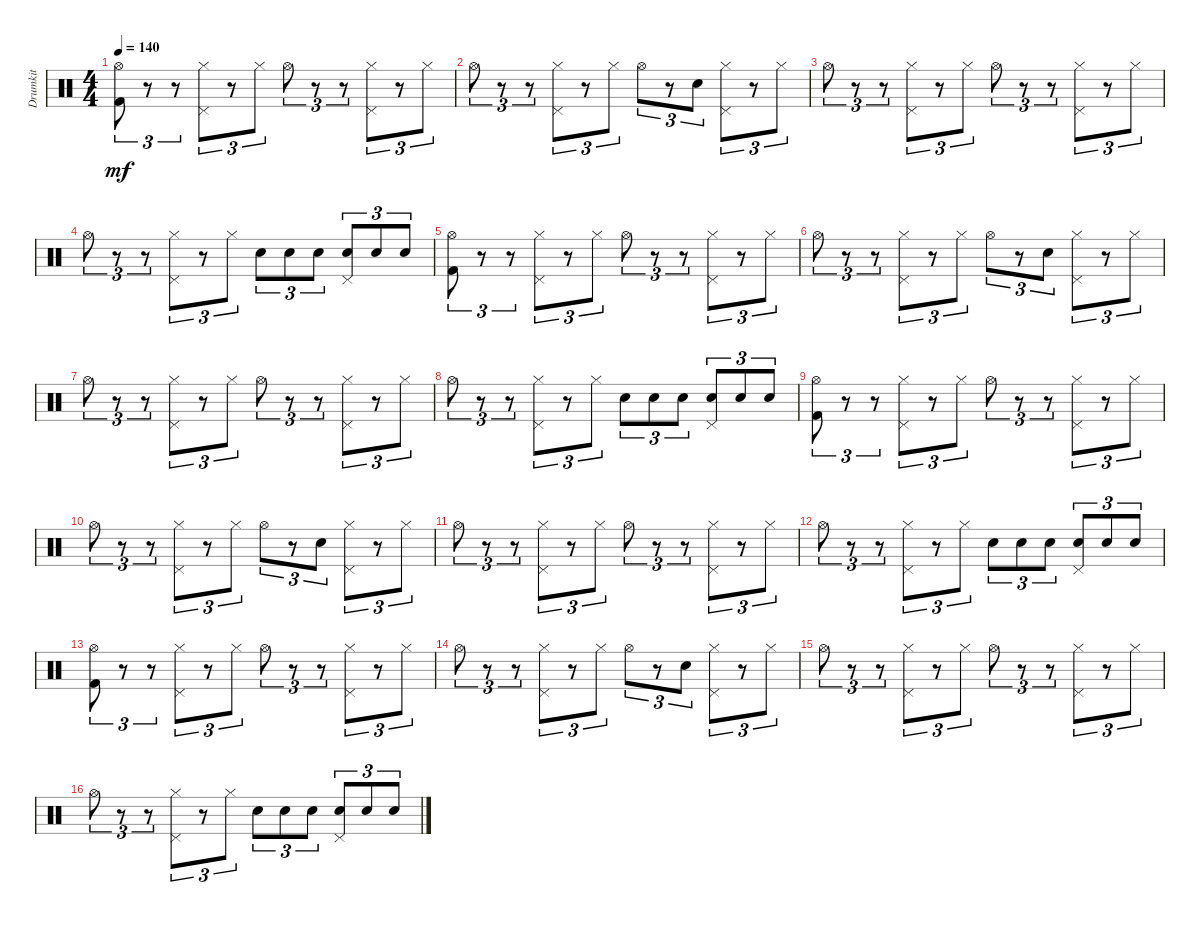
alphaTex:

\track ("Drumkit" "Drumkit") {instrument percussion}
\staff {score}
\articulation defaults
\ts (4 4)
\tempo 140
\clef neutral
\ks c
("Kick (hit) 2" "Hi-Hat (open)").8{tu (3 2) dy mf} r.8{tu (3 2)} r.8{tu (3 2)} ("Hi-Hat (closed)" "Pedal Hi-Hat (hit)").8{tu (3 2)} r.8{tu (3 2)} "Hi-Hat (closed)".8{tu (3 2)} "Hi-Hat (open)".8{tu (3 2)} r.8{tu (3 2)} r.8{tu (3 2)} ("Hi-Hat (closed)" "Pedal Hi-Hat (hit)").8{tu (3 2)} r.8{tu (3 2)} "Hi-Hat (closed)".8{tu (3 2)} |
"Hi-Hat (open)".8{tu (3 2)} r.8{tu (3 2)} r.8{tu (3 2)} ("Hi-Hat (closed)" "Pedal Hi-Hat (hit)").8{tu (3 2)} r.8{tu (3 2)} "Hi-Hat (closed)".8{tu (3 2)} "Hi-Hat (open)".8{tu (3 2)} r.8{tu (3 2)} "Snare (hit) 2".8{tu (3 2)} ("Hi-Hat (closed)" "Pedal Hi-Hat (hit)").8{tu (3 2)} r.8{tu (3 2)} "Hi-Hat (closed)".8{tu (3 2)} |
"Hi-Hat (open)".8{tu (3 2)} r.8{tu (3 2)} r.8{tu (3 2)} ("Hi-Hat (closed)" "Pedal Hi-Hat (hit)").8{tu (3 2)} r.8{tu (3 2)} "Hi-Hat (closed)".8{tu (3 2)} "Hi-Hat (open)".8{tu (3 2)} r.8{tu (3 2)} r.8{tu (3 2)} ("Hi-Hat (closed)" "Pedal Hi-Hat (hit)").8{tu (3 2)} r.8{tu (3 2)} "Hi-Hat (closed)".8{tu (3 2)} |
"Hi-Hat (open)".8{tu (3 2)} r.8{tu (3 2)} r.8{tu (3 2)} ("Hi-Hat (closed)" "Pedal Hi-Hat (hit)").8{tu (3 2)} r.8{tu (3 2)} "Hi-Hat (closed)".8{tu (3 2)} "Snare (hit) 2".8{tu (3 2)} "Snare (hit) 2".8{tu (3 2)} "Snare (hit) 2".8{tu (3 2)} ("Pedal Hi-Hat (hit)" "Snare (hit) 2").8{tu (3 2)} "Snare (hit) 2".8{tu (3 2)} "Snare (hit) 2".8{tu (3 2)} |
("Kick (hit) 2" "Hi-Hat (open)").8{tu (3 2)} r.8{tu (3 2)} r.8{tu (3 2)} ("Hi-Hat (closed)" "Pedal Hi-Hat (hit)").8{tu (3 2)} r.8{tu (3 2)} "Hi-Hat (closed)".8{tu (3 2)} "Hi-Hat (open)".8{tu (3 2)} r.8{tu (3 2)} r.8{tu (3 2)} ("Hi-Hat (closed)" "Pedal Hi-Hat (hit)").8{tu (3 2)} r.8{tu (3 2)} "Hi-Hat (closed)".8{tu (3 2)} |
"Hi-Hat (open)".8{tu (3 2)} r.8{tu (3 2)} r.8{tu (3 2)} ("Hi-Hat (closed)" "Pedal Hi-Hat (hit)").8{tu (3 2)} r.8{tu (3 2)} "Hi-Hat (closed)".8{tu (3 2)} "Hi-Hat (open)".8{tu (3 2)} r.8{tu (3 2)} "Snare (hit) 2".8{tu (3 2)} ("Hi-Hat (closed)" "Pedal Hi-Hat (hit)").8{tu (3 2)} r.8{tu (3 2)} "Hi-Hat (closed)".8{tu (3 2)} |
"Hi-Hat (open)".8{tu (3 2)} r.8{tu (3 2)} r.8{tu (3 2)} ("Hi-Hat (closed)" "Pedal Hi-Hat (hit)").8{tu (3 2)} r.8{tu (3 2)} "Hi-Hat (closed)".8{tu (3 2)} "Hi-Hat (open)".8{tu (3 2)} r.8{tu (3 2)} r.8{tu (3 2)} ("Hi-Hat (closed)" "Pedal Hi-Hat (hit)").8{tu (3 2)} r.8{tu (3 2)} "Hi-Hat (closed)".8{tu (3 2)} |
"Hi-Hat (open)".8{tu (3 2)} r.8{tu (3 2)} r.8{tu (3 2)} ("Hi-Hat (closed)" "Pedal Hi-Hat (hit)").8{tu (3 2)} r.8{tu (3 2)} "Hi-Hat (closed)".8{tu (3 2)} "Snare (hit) 2".8{tu (3 2)} "Snare (hit) 2".8{tu (3 2)} "Snare (hit) 2".8{tu (3 2)} ("Pedal Hi-Hat (hit)" "Snare (hit) 2").8{tu (3 2)} "Snare (hit) 2".8{tu (3 2)} "Snare (hit) 2".8{tu (3 2)} |
("Kick (hit) 2" "Hi-Hat (open)").8{tu (3 2)} r.8{tu (3 2)} r.8{tu (3 2)} ("Hi-Hat (closed)" "Pedal Hi-Hat (hit)").8{tu (3 2)} r.8{tu (3 2)} "Hi-Hat (closed)".8{tu (3 2)} "Hi-Hat (open)".8{tu (3 2)} r.8{tu (3 2)} r.8{tu (3 2)} ("Hi-Hat (closed)" "Pedal Hi-Hat (hit)").8{tu (3 2)} r.8{tu (3 2)} "Hi-Hat (closed)".8{tu (3 2)} |
"Hi-Hat (open)".8{tu (3 2)} r.8{tu (3 2)} r.8{tu (3 2)} ("Hi-Hat (closed)" "Pedal Hi-Hat (hit)").8{tu (3 2)} r.8{tu (3 2)} "Hi-Hat (closed)".8{tu (3 2)} "Hi-Hat (open)".8{tu (3 2)} r.8{tu (3 2)} "Snare (hit) 2".8{tu (3 2)} ("Hi-Hat (closed)" "Pedal Hi-Hat (hit)").8{tu (3 2)} r.8{tu (3 2)} "Hi-Hat (closed)".8{tu (3 2)} |
"Hi-Hat (open)".8{tu (3 2)} r.8{tu (3 2)} r.8{tu (3 2)} ("Hi-Hat (closed)" "Pedal Hi-Hat (hit)").8{tu (3 2)} r.8{tu (3 2)} "Hi-Hat (closed)".8{tu (3 2)} "Hi-Hat (open)".8{tu (3 2)} r.8{tu (3 2)} r.8{tu (3 2)} ("Hi-Hat (closed)" "Pedal Hi-Hat (hit)").8{tu (3 2)} r.8{tu (3 2)} "Hi-Hat (closed)".8{tu (3 2)} |
"Hi-Hat (open)".8{tu (3 2)} r.8{tu (3 2)} r.8{tu (3 2)} ("Hi-Hat (closed)" "Pedal Hi-Hat (hit)").8{tu (3 2)} r.8{tu (3 2)} "Hi-Hat (closed)".8{tu (3 2)} "Snare (hit) 2".8{tu (3 2)} "Snare (hit) 2".8{tu (3 2)} "Snare (hit) 2".8{tu (3 2)} ("Pedal Hi-Hat (hit)" "Snare (hit) 2").8{tu (3 2)} "Snare (hit) 2".8{tu (3 2)} "Snare (hit) 2".8{tu (3 2)} |
("Kick (hit) 2" "Hi-Hat (open)").8{tu (3 2)} r.8{tu (3 2)} r.8{tu (3 2)} ("Hi-Hat (closed)" "Pedal Hi-Hat (hit)").8{tu (3 2)} r.8{tu (3 2)} "Hi-Hat (closed)".8{tu (3 2)} "Hi-Hat (open)".8{tu (3 2)} r.8{tu (3 2)} r.8{tu (3 2)} ("Hi-Hat (closed)" "Pedal Hi-Hat (hit)").8{tu (3 2)} r.8{tu (3 2)} "Hi-Hat (closed)".8{tu (3 2)} |
"Hi-Hat (open)".8{tu (3 2)} r.8{tu (3 2)} r.8{tu (3 2)} ("Hi-Hat (closed)" "Pedal Hi-Hat (hit)").8{tu (3 2)} r.8{tu (3 2)} "Hi-Hat (closed)".8{tu (3 2)} "Hi-Hat (open)".8{tu (3 2)} r.8{tu (3 2)} "Snare (hit) 2".8{tu (3 2)} ("Hi-Hat (closed)" "Pedal Hi-Hat (hit)").8{tu (3 2)} r.8{tu (3 2)} "Hi-Hat (closed)".8{tu (3 2)} |
"Hi-Hat (open)".8{tu (3 2)} r.8{tu (3 2)} r.8{tu (3 2)} ("Hi-Hat (closed)" "Pedal Hi-Hat (hit)").8{tu (3 2)} r.8{tu (3 2)} "Hi-Hat (closed)".8{tu (3 2)} "Hi-Hat (open)".8{tu (3 2)} r.8{tu (3 2)} r.8{tu (3 2)} ("Hi-Hat (closed)" "Pedal Hi-Hat (hit)").8{tu (3 2)} r.8{tu (3 2)} "Hi-Hat (closed)".8{tu (3 2)} |
"Hi-Hat (open)".8{tu (3 2)} r.8{tu (3 2)} r.8{tu (3 2)} ("Hi-Hat (closed)" "Pedal Hi-Hat (hit)").8{tu (3 2)} r.8{tu (3 2)} "Hi-Hat (closed)".8{tu (3 2)} "Snare (hit) 2".8{tu (3 2)} "Snare (hit) 2".8{tu (3 2)} "Snare (hit) 2".8{tu (3 2)} ("Pedal Hi-Hat (hit)" "Snare (hit) 2").8{tu (3 2)} "Snare (hit) 2".8{tu (3 2)} "Snare (hit) 2".8{tu (3 2)}
